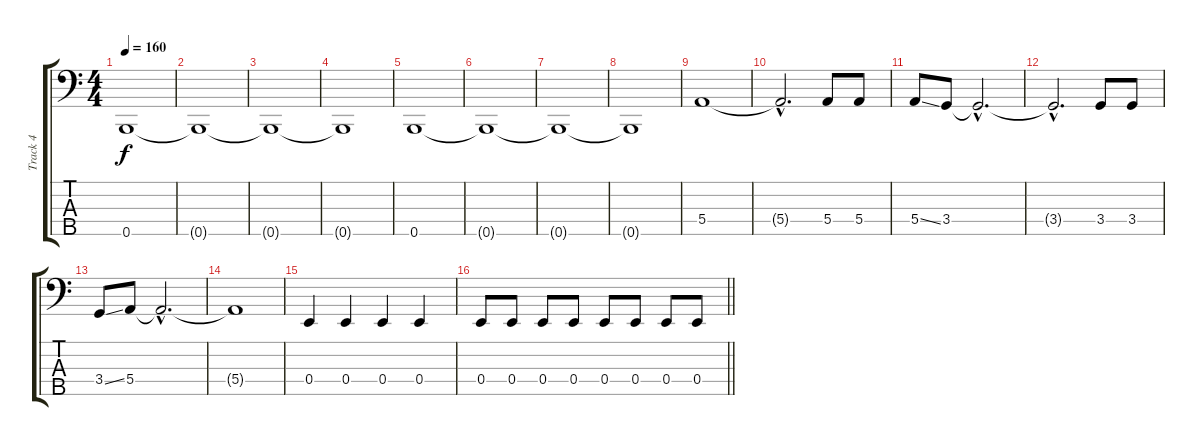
\track ("Track 4" "Track 4") {instrument electricbassfinger}
\staff {score tabs}
\tuning (G2 D2 A1 E1 B0) {hide}
\ts (4 4)
\tempo 160
\clef f4
\ks c
0.5.1{dy f} |
0.5{t}.1 |
0.5{t}.1 |
0.5{t}.1 |
0.5.1 |
0.5{t}.1 |
0.5{t}.1 |
0.5{t}.1 |
5.4.1 |
5.4{hac t}.2{d} 5.4.8 5.4.8 |
5.4{ss}.8 3.4.8 3.4{hac t}.2{d} |
3.4{hac t}.2{d} 3.4.8 3.4.8 |
3.4{ss}.8 5.4.8 5.4{hac t}.2{d} |
5.4{t}.1 |
0.4.4 0.4.4 0.4.4 0.4.4 |
\barLineRight lightlight
0.4.8 0.4.8 0.4.8 0.4.8 0.4.8 0.4.8 0.4.8 0.4.8
